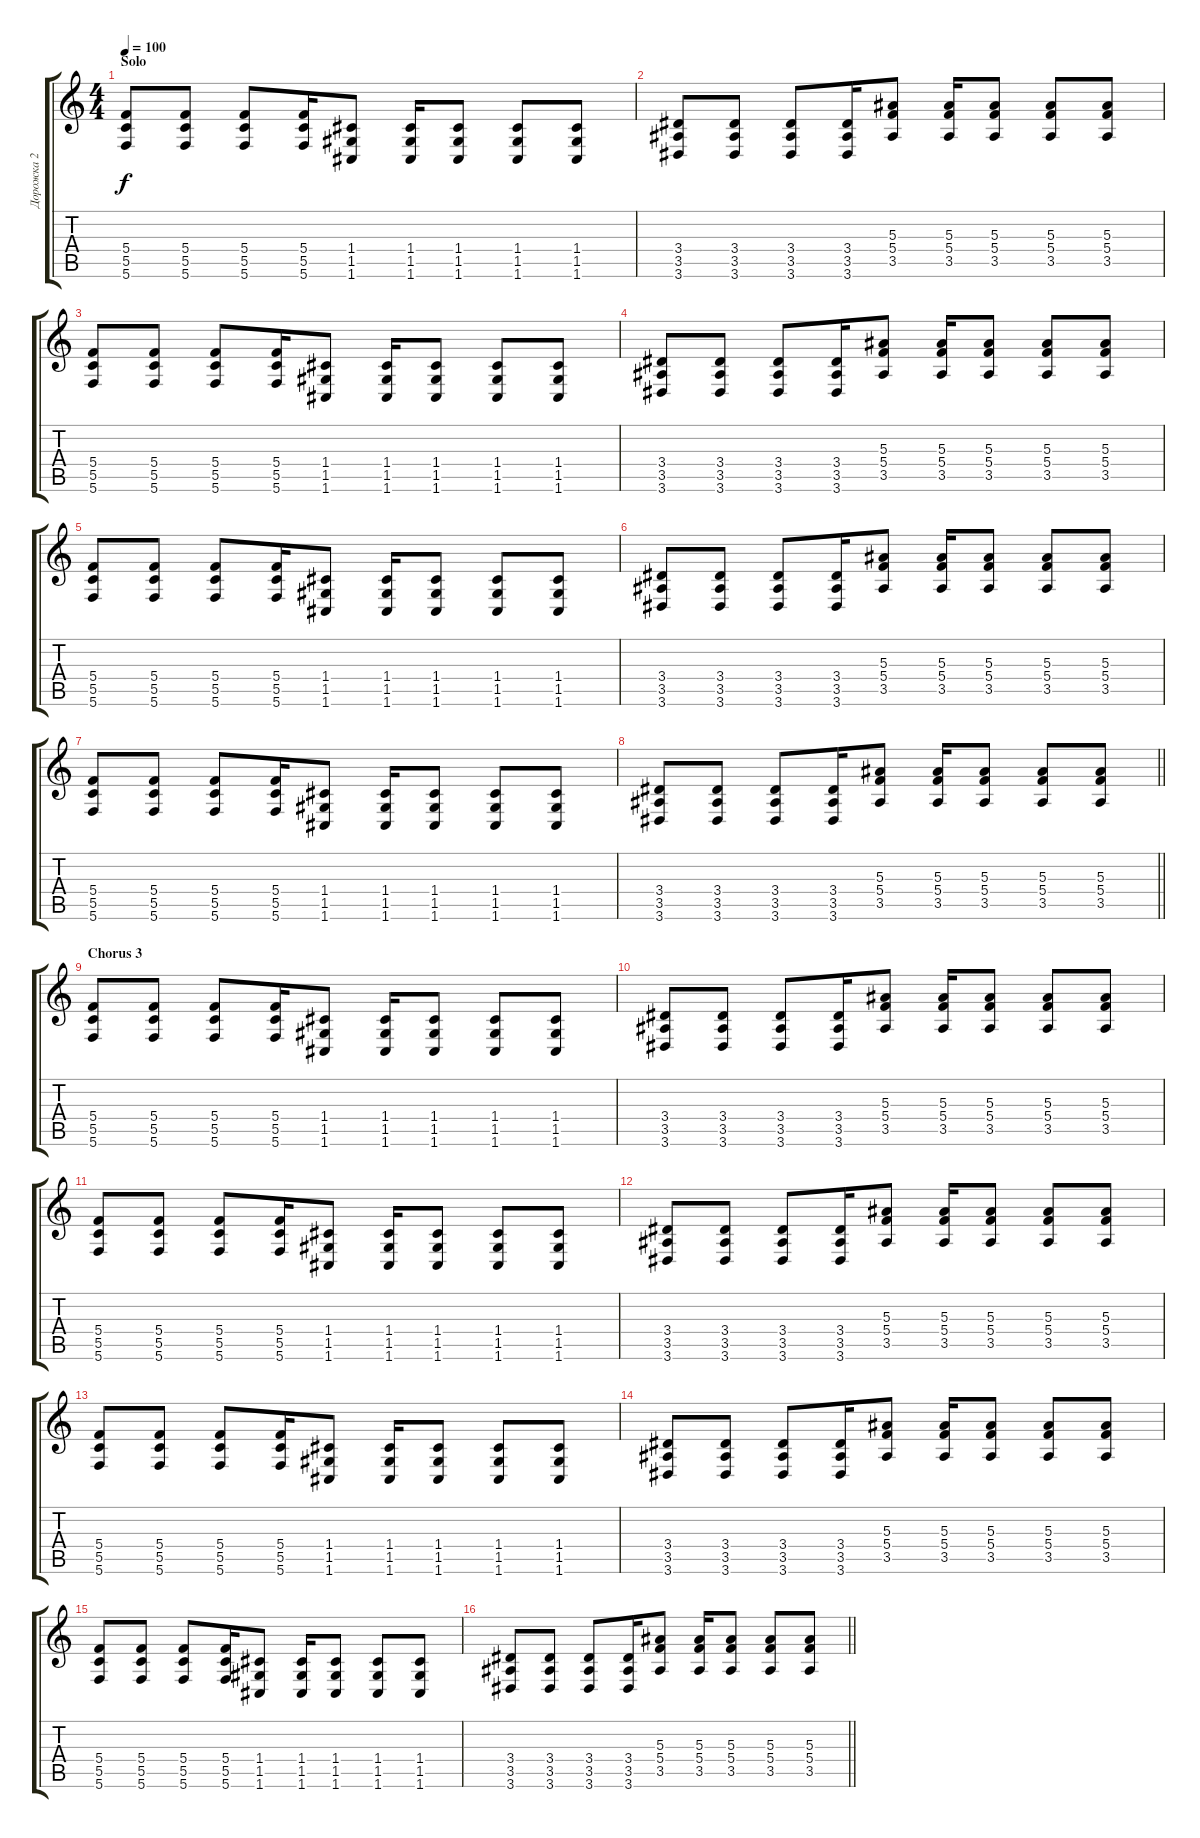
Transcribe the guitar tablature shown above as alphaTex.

\track ("Дорожка 2" "Дорожка 2") {instrument distortionguitar}
\staff {score tabs}
\tuning (D4 A3 F3 C3 G2 C2) {hide}
\ts (4 4)
\section ("" "Solo")
\tempo 100
\clef g2
\ks c
(5.4 5.5 5.6).8{dy f} (5.4 5.5 5.6).8 (5.4 5.5 5.6).8 (5.4 5.5 5.6).16 (1.4 1.5 1.6).8 (1.4 1.5 1.6).16 (1.4 1.5 1.6).8 (1.4 1.5 1.6).8 (1.4 1.5 1.6).8 |
(3.4 3.5 3.6).8 (3.4 3.5 3.6).8 (3.4 3.5 3.6).8 (3.4 3.5 3.6).16 (5.3 5.4 3.5).8 (5.3 5.4 3.5).16 (5.3 5.4 3.5).8 (5.3 5.4 3.5).8 (5.3 5.4 3.5).8 |
(5.4 5.5 5.6).8 (5.4 5.5 5.6).8 (5.4 5.5 5.6).8 (5.4 5.5 5.6).16 (1.4 1.5 1.6).8 (1.4 1.5 1.6).16 (1.4 1.5 1.6).8 (1.4 1.5 1.6).8 (1.4 1.5 1.6).8 |
(3.4 3.5 3.6).8 (3.4 3.5 3.6).8 (3.4 3.5 3.6).8 (3.4 3.5 3.6).16 (5.3 5.4 3.5).8 (5.3 5.4 3.5).16 (5.3 5.4 3.5).8 (5.3 5.4 3.5).8 (5.3 5.4 3.5).8 |
(5.4 5.5 5.6).8 (5.4 5.5 5.6).8 (5.4 5.5 5.6).8 (5.4 5.5 5.6).16 (1.4 1.5 1.6).8 (1.4 1.5 1.6).16 (1.4 1.5 1.6).8 (1.4 1.5 1.6).8 (1.4 1.5 1.6).8 |
(3.4 3.5 3.6).8 (3.4 3.5 3.6).8 (3.4 3.5 3.6).8 (3.4 3.5 3.6).16 (5.3 5.4 3.5).8 (5.3 5.4 3.5).16 (5.3 5.4 3.5).8 (5.3 5.4 3.5).8 (5.3 5.4 3.5).8 |
(5.4 5.5 5.6).8 (5.4 5.5 5.6).8 (5.4 5.5 5.6).8 (5.4 5.5 5.6).16 (1.4 1.5 1.6).8 (1.4 1.5 1.6).16 (1.4 1.5 1.6).8 (1.4 1.5 1.6).8 (1.4 1.5 1.6).8 |
\barLineRight lightlight
(3.4 3.5 3.6).8 (3.4 3.5 3.6).8 (3.4 3.5 3.6).8 (3.4 3.5 3.6).16 (5.3 5.4 3.5).8 (5.3 5.4 3.5).16 (5.3 5.4 3.5).8 (5.3 5.4 3.5).8 (5.3 5.4 3.5).8 |
\section ("" "Chorus 3")
(5.4 5.5 5.6).8 (5.4 5.5 5.6).8 (5.4 5.5 5.6).8 (5.4 5.5 5.6).16 (1.4 1.5 1.6).8 (1.4 1.5 1.6).16 (1.4 1.5 1.6).8 (1.4 1.5 1.6).8 (1.4 1.5 1.6).8 |
(3.4 3.5 3.6).8 (3.4 3.5 3.6).8 (3.4 3.5 3.6).8 (3.4 3.5 3.6).16 (5.3 5.4 3.5).8 (5.3 5.4 3.5).16 (5.3 5.4 3.5).8 (5.3 5.4 3.5).8 (5.3 5.4 3.5).8 |
(5.4 5.5 5.6).8 (5.4 5.5 5.6).8 (5.4 5.5 5.6).8 (5.4 5.5 5.6).16 (1.4 1.5 1.6).8 (1.4 1.5 1.6).16 (1.4 1.5 1.6).8 (1.4 1.5 1.6).8 (1.4 1.5 1.6).8 |
(3.4 3.5 3.6).8 (3.4 3.5 3.6).8 (3.4 3.5 3.6).8 (3.4 3.5 3.6).16 (5.3 5.4 3.5).8 (5.3 5.4 3.5).16 (5.3 5.4 3.5).8 (5.3 5.4 3.5).8 (5.3 5.4 3.5).8 |
(5.4 5.5 5.6).8 (5.4 5.5 5.6).8 (5.4 5.5 5.6).8 (5.4 5.5 5.6).16 (1.4 1.5 1.6).8 (1.4 1.5 1.6).16 (1.4 1.5 1.6).8 (1.4 1.5 1.6).8 (1.4 1.5 1.6).8 |
(3.4 3.5 3.6).8 (3.4 3.5 3.6).8 (3.4 3.5 3.6).8 (3.4 3.5 3.6).16 (5.3 5.4 3.5).8 (5.3 5.4 3.5).16 (5.3 5.4 3.5).8 (5.3 5.4 3.5).8 (5.3 5.4 3.5).8 |
(5.4 5.5 5.6).8 (5.4 5.5 5.6).8 (5.4 5.5 5.6).8 (5.4 5.5 5.6).16 (1.4 1.5 1.6).8 (1.4 1.5 1.6).16 (1.4 1.5 1.6).8 (1.4 1.5 1.6).8 (1.4 1.5 1.6).8 |
\barLineRight lightlight
(3.4 3.5 3.6).8 (3.4 3.5 3.6).8 (3.4 3.5 3.6).8 (3.4 3.5 3.6).16 (5.3 5.4 3.5).8 (5.3 5.4 3.5).16 (5.3 5.4 3.5).8 (5.3 5.4 3.5).8 (5.3 5.4 3.5).8
